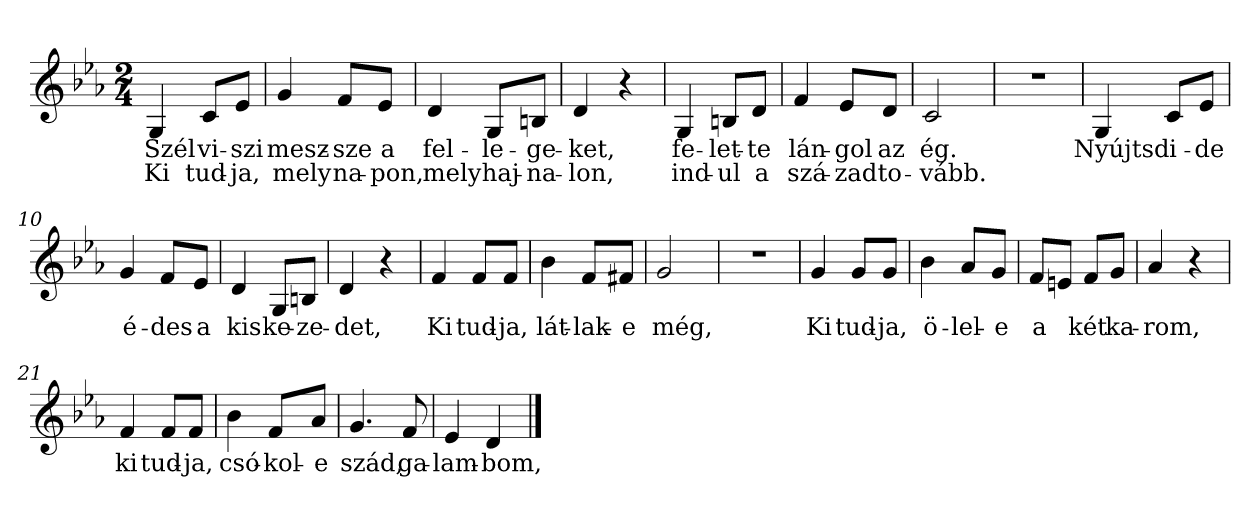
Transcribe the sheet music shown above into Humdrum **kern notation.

**kern	**text	**text
*part1	*part1	*part1
*staff1	*staff1	*staff1
*clefG2	*	*
*k[b-e-a-]	*	*
*E-:	*	*
*M2/4	*	*
=1	=1	=1
!	!LO:LY:b	!LO:LY:b
4G/	Szél	Ki
!	!LO:LY:b	!LO:LY:b
8c/L	vi-	tud-
!	!LO:LY:b	!LO:LY:b
8e-/J	-szi	-ja,
=2	=2	=2
!	!LO:LY:b	!LO:LY:b
4g/	mesz-	mely
!	!LO:LY:b	!LO:LY:b
8f/L	-sze	na-
!	!LO:LY:b	!LO:LY:b
8e-/J	a	-pon,
=3	=3	=3
!	!LO:LY:b	!LO:LY:b
4d/	fel-	mely
!	!LO:LY:b	!LO:LY:b
8G/L	-le-	haj-
!	!LO:LY:b	!LO:LY:b
8Bn/J	-ge-	-na-
=4	=4	=4
!	!LO:LY:b	!LO:LY:b
4d/	-ket,	-lon,
4r	.	.
=5	=5	=5
!	!LO:LY:b	!LO:LY:b
4G/	fe-	ind-
!	!LO:LY:b	!LO:LY:b
8Bn/L	-let-	-ul
!	!LO:LY:b	!LO:LY:b
8d/J	-te	a
=6	=6	=6
!	!LO:LY:b	!LO:LY:b
4f/	lán-	szá-
!	!LO:LY:b	!LO:LY:b
8e-/L	-gol	-zad
!	!LO:LY:b	!LO:LY:b
8d/J	az	to-
=7	=7	=7
!	!LO:LY:b	!LO:LY:b
2c/	ég.	-vább.
=8	=8	=8
2r	.	.
!!LO:LB:g=z
=9	=9	=9
!	!LO:LY:b	!
4G/	Nyújtsd	.
!	!LO:LY:b	!
8c/L	i-	.
!	!LO:LY:b	!
8e-/J	-de	.
=10	=10	=10
!	!LO:LY:b	!
4g/	é-	.
!	!LO:LY:b	!
8f/L	-des	.
!	!LO:LY:b	!
8e-/J	a	.
=11	=11	=11
!	!LO:LY:b	!
4d/	kis	.
!	!LO:LY:b	!
8G/L	ke-	.
!	!LO:LY:b	!
8Bn/J	-ze-	.
=12	=12	=12
!	!LO:LY:b	!
4d/	-det,	.
4r	.	.
=13	=13	=13
!	!LO:LY:b	!
4f/	Ki	.
!	!LO:LY:b	!
8f/L	tud-	.
!	!LO:LY:b	!
8f/J	-ja,	.
=14	=14	=14
!	!LO:LY:b	!
4b-\	lát-	.
!	!LO:LY:b	!
8f/L	-lak-	.
!	!LO:LY:b	!
8f#X/J	-e	.
=15	=15	=15
!	!LO:LY:b	!
2g/	még,	.
=16	=16	=16
2r	.	.
!!LO:LB:g=z
=17	=17	=17
!	!LO:LY:b	!
4g/	Ki	.
!	!LO:LY:b	!
8g/L	tud-	.
!	!LO:LY:b	!
8g/J	-ja,	.
=18	=18	=18
!	!LO:LY:b	!
4b-\	ö-	.
!	!LO:LY:b	!
8a-/L	-lel-	.
!	!LO:LY:b	!
8g/J	-e	.
=19	=19	=19
!	!LO:LY:b	!
8f/L	a	.
8en/J	.	.
!	!LO:LY:b	!
8f/L	két	.
!	!LO:LY:b	!
8g/J	ka-	.
=20	=20	=20
!	!LO:LY:b	!
4a-/	-rom,	.
4r	.	.
=21	=21	=21
!	!LO:LY:b	!
4f/	ki	.
!	!LO:LY:b	!
8f/L	tud-	.
!	!LO:LY:b	!
8f/J	-ja,	.
=22	=22	=22
!	!LO:LY:b	!
4b-\	csó-	.
!	!LO:LY:b	!
8f/L	-kol-	.
!	!LO:LY:b	!
8a-/J	-e	.
=23	=23	=23
!	!LO:LY:b	!
4.g/	szád,	.
!	!LO:LY:b	!
8f/	ga-	.
=24	=24	=24
!	!LO:LY:b	!
4e-/	-lam-	.
!	!LO:LY:b	!
4d/	-bom,	.
==	==	==
*-	*-	*-
